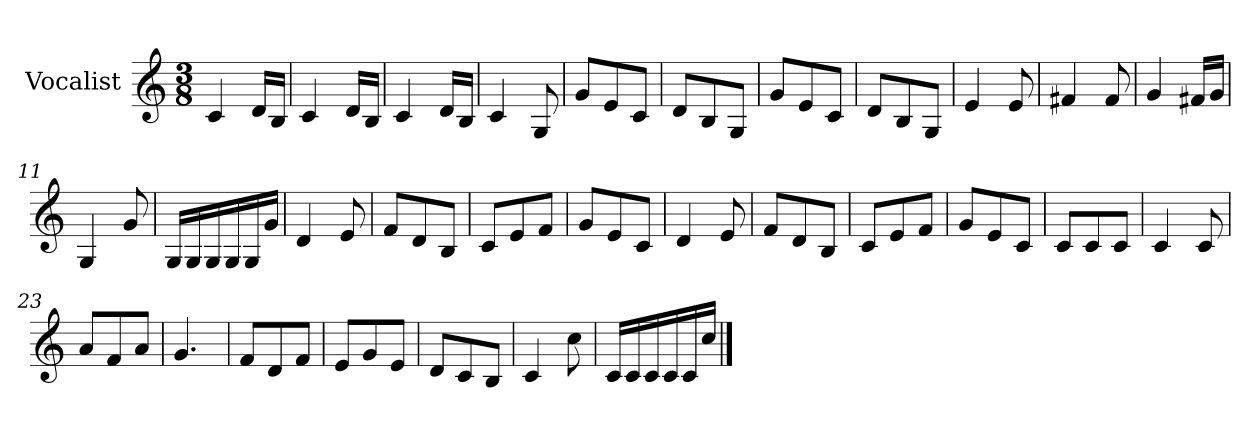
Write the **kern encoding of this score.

**kern
*part1
*staff1
*I"Vocalist
*k[]
*C:
*M3/8
=
4c
16dLL
16BJJ
=1
4c
16dLL
16BJJ
=2
4c
16dLL
16BJJ
=3
4c
8G
=4
8gL
8e
8cJ
=5
8dL
8B
8GJ
=6
8gL
8e
8cJ
=7
8dL
8B
8GJ
=8
4e
8e
=9
4f#X
8f#
=10
4g
16f#XLL
16gJJ
=11
4G
8g
=12
16GLL
16G
16G
16G
16G
16gJJ
=13
4d
8e
=14
8fL
8d
8BJ
=15
8cL
8e
8fJ
=16
8gL
8e
8cJ
=17
4d
8e
=18
8fL
8d
8BJ
=19
8cL
8e
8fJ
=20
8gL
8e
8cJ
=21
8cL
8c
8cJ
=22
4c
8c
=23
8aL
8f
8aJ
=24
4.g
=25
8fL
8d
8fJ
=26
8eL
8g
8eJ
=27
8dL
8c
8BJ
=28
4c
8cc
=29
16cLL
16c
16c
16c
16c
16ccJJ
==
*-
